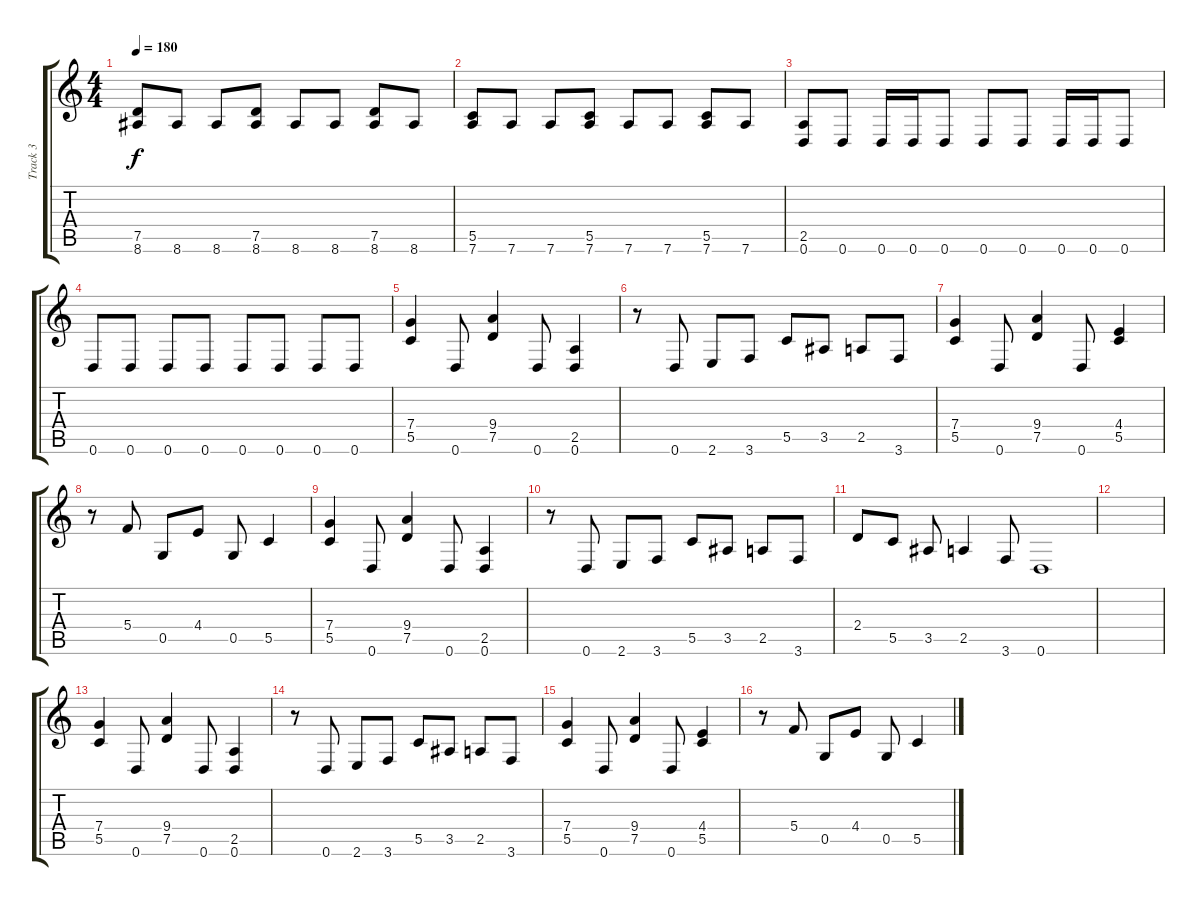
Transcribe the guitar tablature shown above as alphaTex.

\track ("Track 3" "Track 3") {instrument overdrivenguitar}
\staff {score tabs}
\tuning (D4 A3 F3 C3 G2 D2) {hide}
\ts (4 4)
\tempo 180
\clef g2
\ks c
(7.5 8.6).8{dy f} 8.6.8 8.6.8 (7.5 8.6).8 8.6.8 8.6.8 (7.5 8.6).8 8.6.8 |
(5.5 7.6).8 7.6.8 7.6.8 (5.5 7.6).8 7.6.8 7.6.8 (5.5 7.6).8 7.6.8 |
(2.5 0.6).8 0.6.8 0.6.16 0.6.16 0.6.8 0.6.8 0.6.8 0.6.16 0.6.16 0.6.8 |
0.6.8 0.6.8 0.6.8 0.6.8 0.6.8 0.6.8 0.6.8 0.6.8 |
(7.4 5.5).4 0.6.8 (9.4 7.5).4 0.6.8 (2.5 0.6).4 |
r.8 0.6.8 2.6.8 3.6.8 5.5.8 3.5.8 2.5.8 3.6.8 |
(7.4 5.5).4 0.6.8 (9.4 7.5).4 0.6.8 (4.4 5.5).4 |
r.8 5.4.8 0.5.8 4.4.8 0.5.8 5.5.4 |
(7.4 5.5).4 0.6.8 (9.4 7.5).4 0.6.8 (2.5 0.6).4 |
r.8 0.6.8 2.6.8 3.6.8 5.5.8 3.5.8 2.5.8 3.6.8 |
2.4.8 5.5.8 3.5.8 2.5.4 3.6.8 0.6.1 |
|
(7.4 5.5).4 0.6.8 (9.4 7.5).4 0.6.8 (2.5 0.6).4 |
r.8 0.6.8 2.6.8 3.6.8 5.5.8 3.5.8 2.5.8 3.6.8 |
(7.4 5.5).4 0.6.8 (9.4 7.5).4 0.6.8 (4.4 5.5).4 |
r.8 5.4.8 0.5.8 4.4.8 0.5.8 5.5.4
